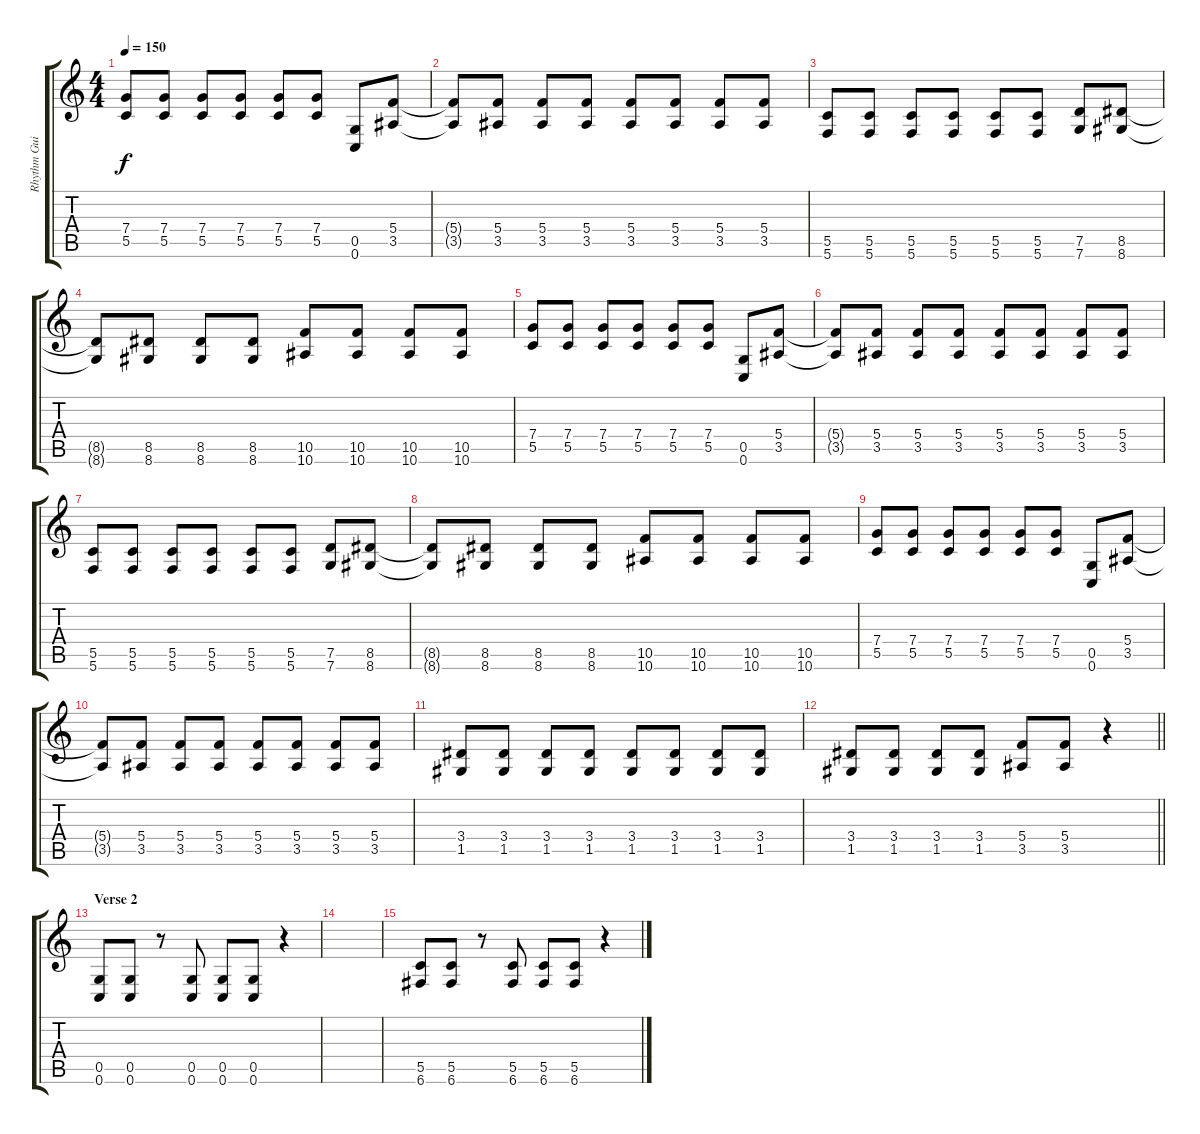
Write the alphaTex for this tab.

\track ("Rhythm Guitar L" "Rhythm Gui") {instrument distortionguitar}
\staff {score tabs}
\tuning (D4 A3 F3 C3 G2 C2) {hide}
\ts (4 4)
\tempo 150
\clef g2
\ks c
(7.4 5.5).8{dy f} (7.4 5.5).8 (7.4 5.5).8 (7.4 5.5).8 (7.4 5.5).8 (7.4 5.5).8 (0.5 0.6).8 (5.4 3.5).8 |
(5.4{t} 3.5{t}).8 (5.4 3.5).8 (5.4 3.5).8 (5.4 3.5).8 (5.4 3.5).8 (5.4 3.5).8 (5.4 3.5).8 (5.4 3.5).8 |
(5.5 5.6).8 (5.5 5.6).8 (5.5 5.6).8 (5.5 5.6).8 (5.5 5.6).8 (5.5 5.6).8 (7.5 7.6).8 (8.5 8.6).8 |
(8.5{t} 8.6{t}).8 (8.5 8.6).8 (8.5 8.6).8 (8.5 8.6).8 (10.5 10.6).8 (10.5 10.6).8 (10.5 10.6).8 (10.5 10.6).8 |
(7.4 5.5).8 (7.4 5.5).8 (7.4 5.5).8 (7.4 5.5).8 (7.4 5.5).8 (7.4 5.5).8 (0.5 0.6).8 (5.4 3.5).8 |
(5.4{t} 3.5{t}).8 (5.4 3.5).8 (5.4 3.5).8 (5.4 3.5).8 (5.4 3.5).8 (5.4 3.5).8 (5.4 3.5).8 (5.4 3.5).8 |
(5.5 5.6).8 (5.5 5.6).8 (5.5 5.6).8 (5.5 5.6).8 (5.5 5.6).8 (5.5 5.6).8 (7.5 7.6).8 (8.5 8.6).8 |
(8.5{t} 8.6{t}).8 (8.5 8.6).8 (8.5 8.6).8 (8.5 8.6).8 (10.5 10.6).8 (10.5 10.6).8 (10.5 10.6).8 (10.5 10.6).8 |
(7.4 5.5).8 (7.4 5.5).8 (7.4 5.5).8 (7.4 5.5).8 (7.4 5.5).8 (7.4 5.5).8 (0.5 0.6).8 (5.4 3.5).8 |
(5.4{t} 3.5{t}).8 (5.4 3.5).8 (5.4 3.5).8 (5.4 3.5).8 (5.4 3.5).8 (5.4 3.5).8 (5.4 3.5).8 (5.4 3.5).8 |
(3.4 1.5).8 (3.4 1.5).8 (3.4 1.5).8 (3.4 1.5).8 (3.4 1.5).8 (3.4 1.5).8 (3.4 1.5).8 (3.4 1.5).8 |
\barLineRight lightlight
(3.4 1.5).8 (3.4 1.5).8 (3.4 1.5).8 (3.4 1.5).8 (5.4 3.5).8 (5.4 3.5).8 r.4 |
\section ("" "Verse 2")
(0.5 0.6).8 (0.5 0.6).8 r.8 (0.5 0.6).8 (0.5 0.6).8 (0.5 0.6).8 r.4 |
|
(5.5 6.6).8 (5.5 6.6).8 r.8 (5.5 6.6).8 (5.5 6.6).8 (5.5 6.6).8 r.4
